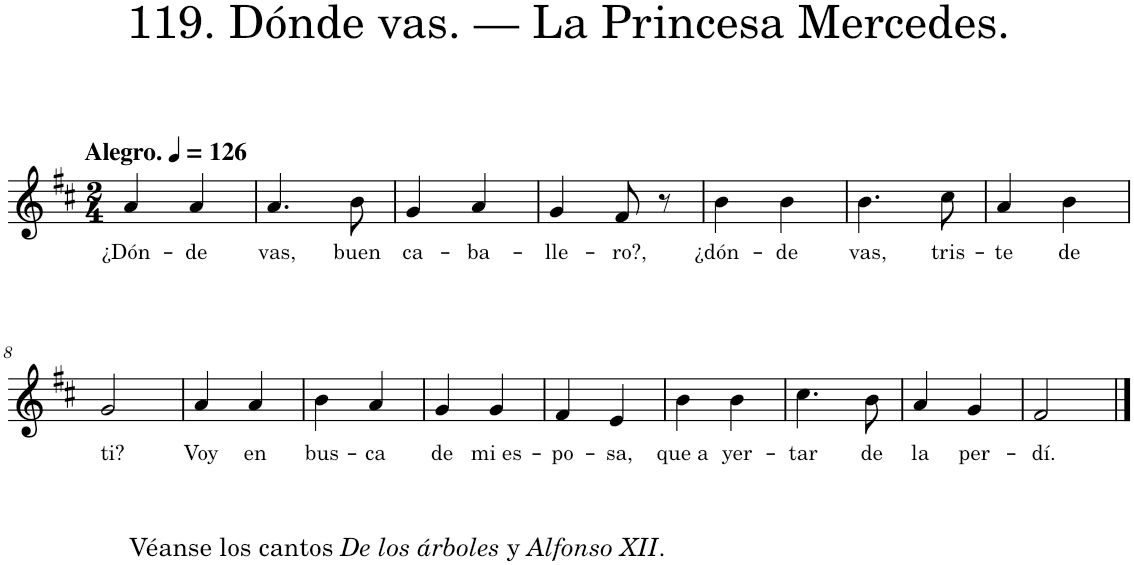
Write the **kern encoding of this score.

**kern	**text
*part1	*part1
*staff1	*staff1
*I"Piano	*
*I'Pno.	*
*clefG2	*
*k[f#c#]	*
*M2/4	*
*MM126	*
=1	=1
!LO:TX:a:B:t=Alegro.	!
!	!LO:LY:b
4a/	¿Dón-
!	!LO:LY:b
4a/	-de
=2	=2
!	!LO:LY:b
4.a/	vas,
!	!LO:LY:b
8b\	buen
=3	=3
!	!LO:LY:b
4g/	ca-
!	!LO:LY:b
4a/	-ba-
=4	=4
!	!LO:LY:b
4g/	-lle-
!	!LO:LY:b
8f#/	-ro?,
8r	.
=5	=5
!	!LO:LY:b
4b\	¿dón-
!	!LO:LY:b
4b\	-de
=6	=6
!	!LO:LY:b
4.b\	vas,
!	!LO:LY:b
8cc#\	tris-
=7	=7
!	!LO:LY:b
4a/	-te
!	!LO:LY:b
4b\	de
!!LO:LB:g=z
=8	=8
!LO:TX:b:t=Véanse los cantos	!
!LO:TX:b:i:t=De los árboles	!
!LO:TX:b:t=y	!
!LO:TX:b:i:t=Alfonso XII	!
!LO:TX:b:t=.	!
!	!LO:LY:b
2g/	ti?
=9	=9
!	!LO:LY:b
4a/	Voy
!	!LO:LY:b
4a/	en
=10	=10
!	!LO:LY:b
4b\	bus-
!	!LO:LY:b
4a/	-ca
=11	=11
!	!LO:LY:b
4g/	de
!	!LO:LY:b
4g/	mi es-
=12	=12
!	!LO:LY:b
4f#/	-po-
!	!LO:LY:b
4e/	-sa,
=13	=13
!	!LO:LY:b
4b\	que a
!	!LO:LY:b
4b\	yer-
=14	=14
!	!LO:LY:b
4.cc#\	-tar
!	!LO:LY:b
8b\	de
=15	=15
!	!LO:LY:b
4a/	la
!	!LO:LY:b
4g/	per-
=16	=16
!	!LO:LY:b
2f#/	-dí.
==	==
*-	*-
